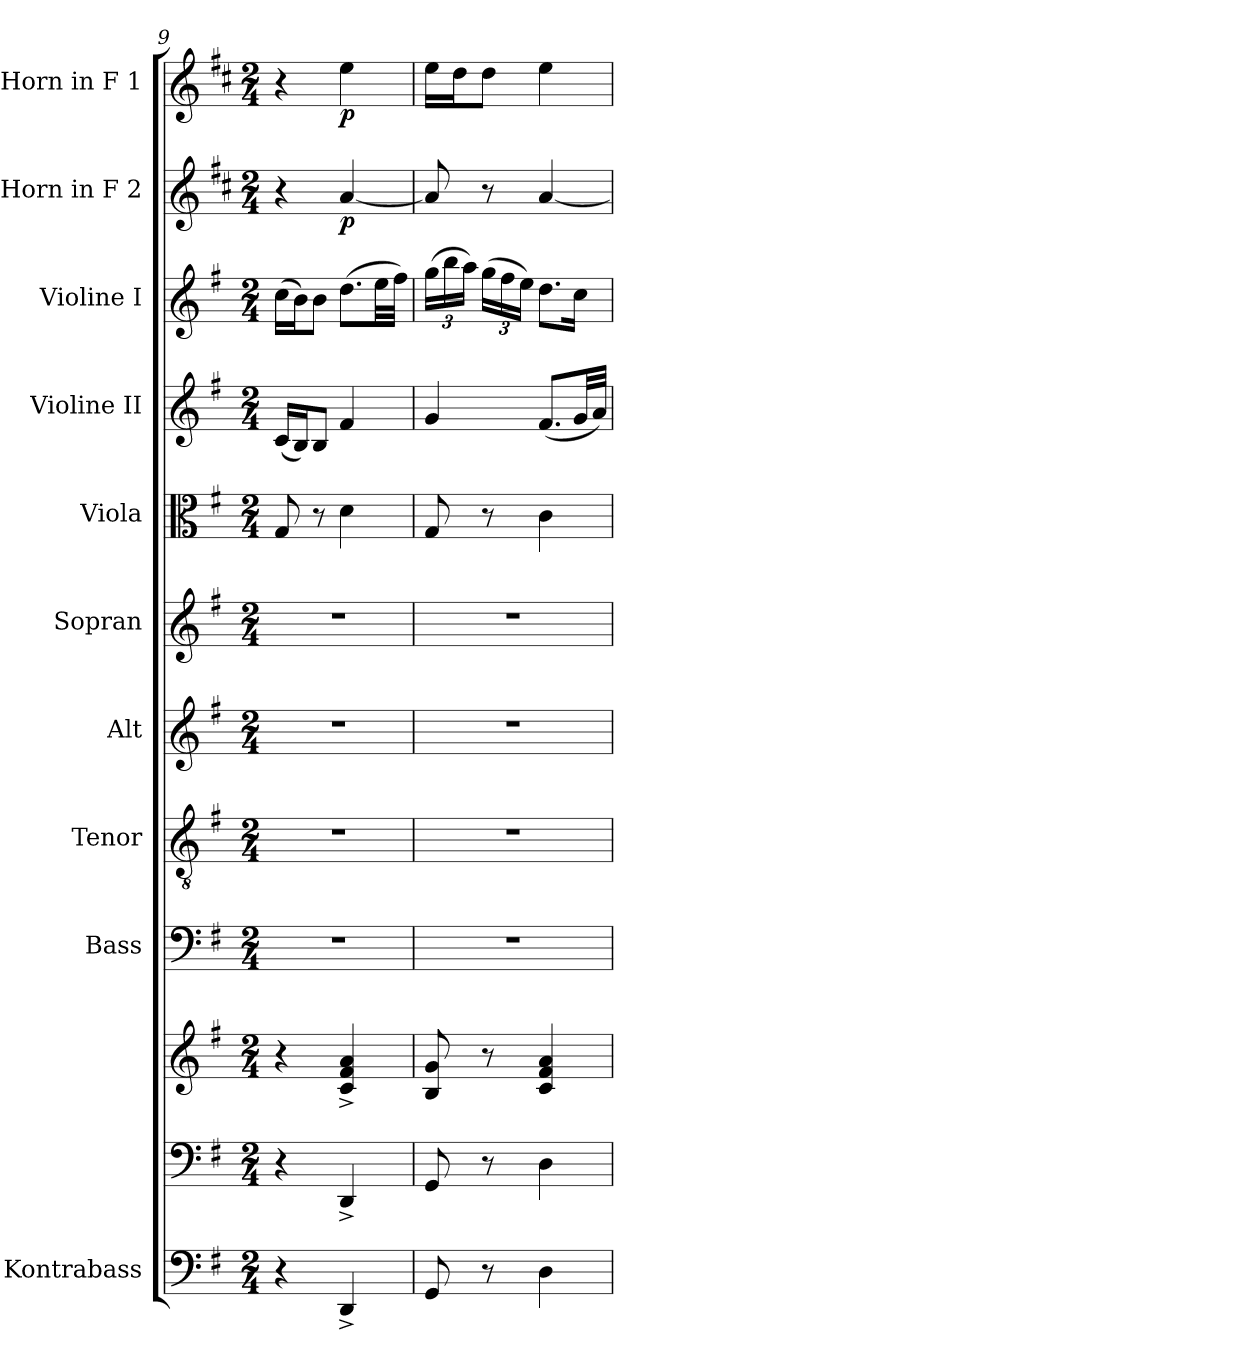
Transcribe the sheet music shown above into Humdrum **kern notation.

**kern	**kern	**kern	**kern	**kern	**kern	**kern	**kern	**kern	**kern	**kern	**dynam	**kern	**dynam
*part11	*part10	*part10	*part9	*part8	*part7	*part6	*part5	*part4	*part3	*part2	*part2	*part1	*part1
*staff12	*staff11	*staff10	*staff9	*staff8	*staff7	*staff6	*staff5	*staff4	*staff3	*staff2	*staff2	*staff1	*staff1
*I"Kontrabass	*	*	*I"Bass	*I"Tenor	*I"Alt	*I"Sopran	*I"Viola	*I"Violine II	*I"Violine I	*I"Horn in F 2	*	*I"Horn in F 1	*
*I'Kb.	*	*	*I'B.	*I'T.	*I'A.	*I'S.	*I'Vla.	*I'Vl. II	*I'Vl. I	*	*	*	*
*clefF4	*clefF4	*clefG2	*clefF4	*clefGv2	*clefG2	*clefG2	*clefC3	*clefG2	*clefG2	*clefG2	*	*clefG2	*
*ITrd7c12	*	*	*	*	*	*	*	*	*	*ITrd4c7	*	*ITrd4c7	*
*k[f#]	*k[f#]	*k[f#]	*k[f#]	*k[f#]	*k[f#]	*k[f#]	*k[f#]	*k[f#]	*k[f#]	*k[f#]	*	*k[f#]	*
*G:	*G:	*G:	*G:	*G:	*G:	*G:	*G:	*G:	*G:	*G:	*	*G:	*
*M2/4	*M2/4	*M2/4	*M2/4	*M2/4	*M2/4	*M2/4	*M2/4	*M2/4	*M2/4	*M2/4	*	*M2/4	*
=9	=9	=9	=9	=9	=9	=9	=9	=9	=9	=9	=9	=9	=9
4r	4r	4r	2r	2r	2r	2r	8G/	(<16c/LL	(>16cc\LL	4r	.	4r	.
.	.	.	.	.	.	.	.	16B/J)	16b\J)	.	.	.	.
.	.	.	.	.	.	.	8r	8B/J	8b\J	.	.	.	.
!	!	!	!	!	!	!	!	!	!	!	!LO:DY:b	!	!LO:DY:b
4DDD^</	4DD^</	4c/^< 4f#/^< 4a/^<	.	.	.	.	4d\	4f#/	(>8.dd\L	[4d/	p	4a\	p
.	.	.	.	.	.	.	.	.	32ee\LL	.	.	.	.
.	.	.	.	.	.	.	.	.	32ff#\JJJ)	.	.	.	.
=10	=10	=10	=10	=10	=10	=10	=10	=10	=10	=10	=10	=10	=10
8GGG/	8GG/	8B/ 8g/	2r	2r	2r	2r	8G/	4g/	(>24gg\LL	8d/]	.	16a\LL	.
.	.	.	.	.	.	.	.	.	24bb\	.	.	.	.
.	.	.	.	.	.	.	.	.	.	.	.	16g\J	.
.	.	.	.	.	.	.	.	.	24aa\JJ)	.	.	.	.
8r	8r	8r	.	.	.	.	8r	.	(>24gg\LL	8r	.	8g\J	.
.	.	.	.	.	.	.	.	.	24ff#\	.	.	.	.
.	.	.	.	.	.	.	.	.	24ee\JJ)	.	.	.	.
4DD\	4D\	4c/ 4f#/ 4a/	.	.	.	.	4c\	(<8.f#/L	8.dd\L	[4d/	.	4a\	.
.	.	.	.	.	.	.	.	32g/LL	16cc\Jk	.	.	.	.
.	.	.	.	.	.	.	.	32a/JJJ)	.	.	.	.	.
=	=	=	=	=	=	=	=	=	=	=	=	=	=
*-	*-	*-	*-	*-	*-	*-	*-	*-	*-	*-	*-	*-	*-
